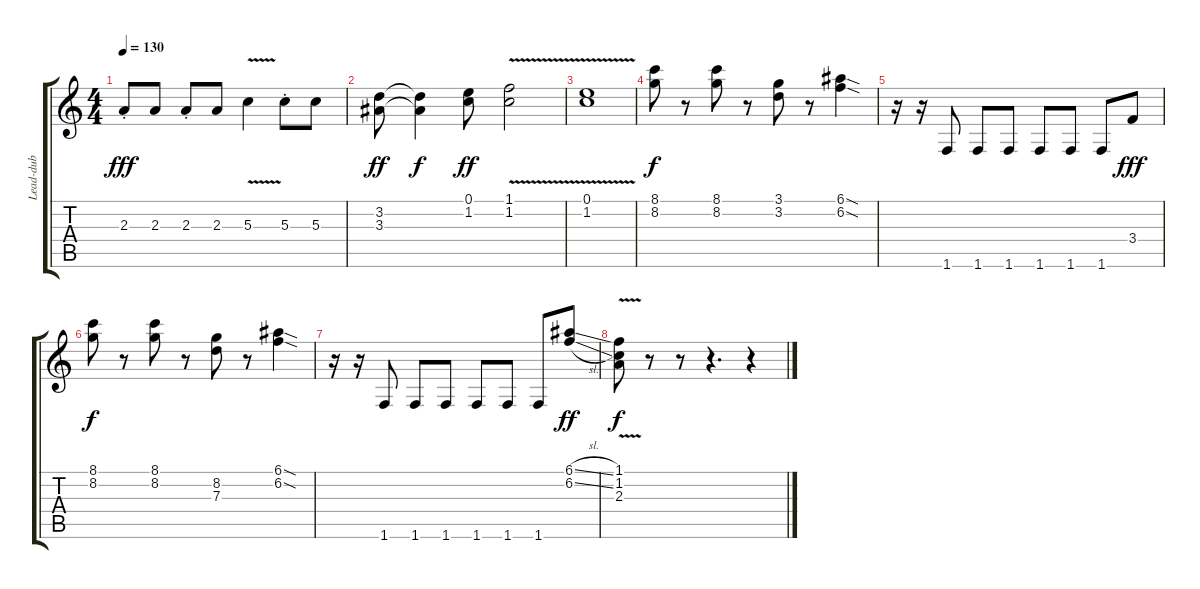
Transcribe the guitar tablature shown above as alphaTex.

\track ("Lead-dub" "Lead-dub") {instrument electricguitarjazz}
\staff {score tabs}
\tuning (E4 B3 G3 D3 A2 E2) {hide}
\ts (4 4)
\tempo 130
\clef g2
\ks c
2.3{st}.8{dy fff} 2.3.8 2.3{st}.8 2.3.8 5.3{v}.4 5.3{st}.8 5.3.8 |
(3.2 3.3).8{dy ff} (3.2{t} 3.3{t}).4{dy f} (0.1 1.2).8{dy ff} (1.1{v} 1.2{v}).2 |
(0.1{v} 1.2{v}).1 |
(8.1 8.2).8{dy f} r.8 (8.1 8.2).8 r.8 (3.1 3.2).8 r.8 (6.1{sod} 6.2{sod}).4 |
r.16 r.16 1.6.8 1.6.8 1.6.8 1.6.8 1.6.8 1.6.8 3.4.8{dy fff} |
(8.1 8.2).8{dy f} r.8 (8.1 8.2).8 r.8 (8.2 7.3).8 r.8 (6.1{sod} 6.2{sod}).4 |
r.16 r.16 1.6.8 1.6.8 1.6.8 1.6.8 1.6.8 1.6.8 (6.1{sl} 6.2{sl}).8{dy ff} |
(1.1{v} 1.2{v} 2.3).8{dy f} r.8 r.8 r.4{d} r.4
